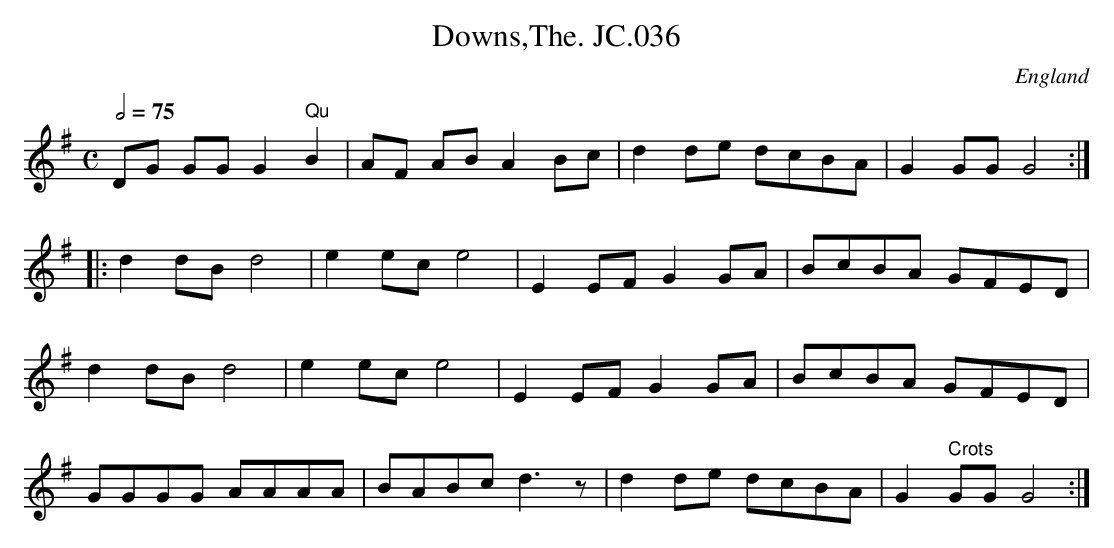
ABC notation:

X:1
T:Downs,The. JC.036
L:1/8
M:C
O:England
Q:2/4=75
K:G
DG GGG2" Qu"B2|\
AF ABA2Bc|d2de dcBA|G2GG G4:|!
|:d2dB d4|e2ec e4|E2EF G2GA|BcBA GFED|!
d2dB d4|e2ec e4|E2EF G2GA|BcBA GFED|!
GGGG AAAA|BABc d3z|d2de dcBA|G2" Crots"GG G4:|
